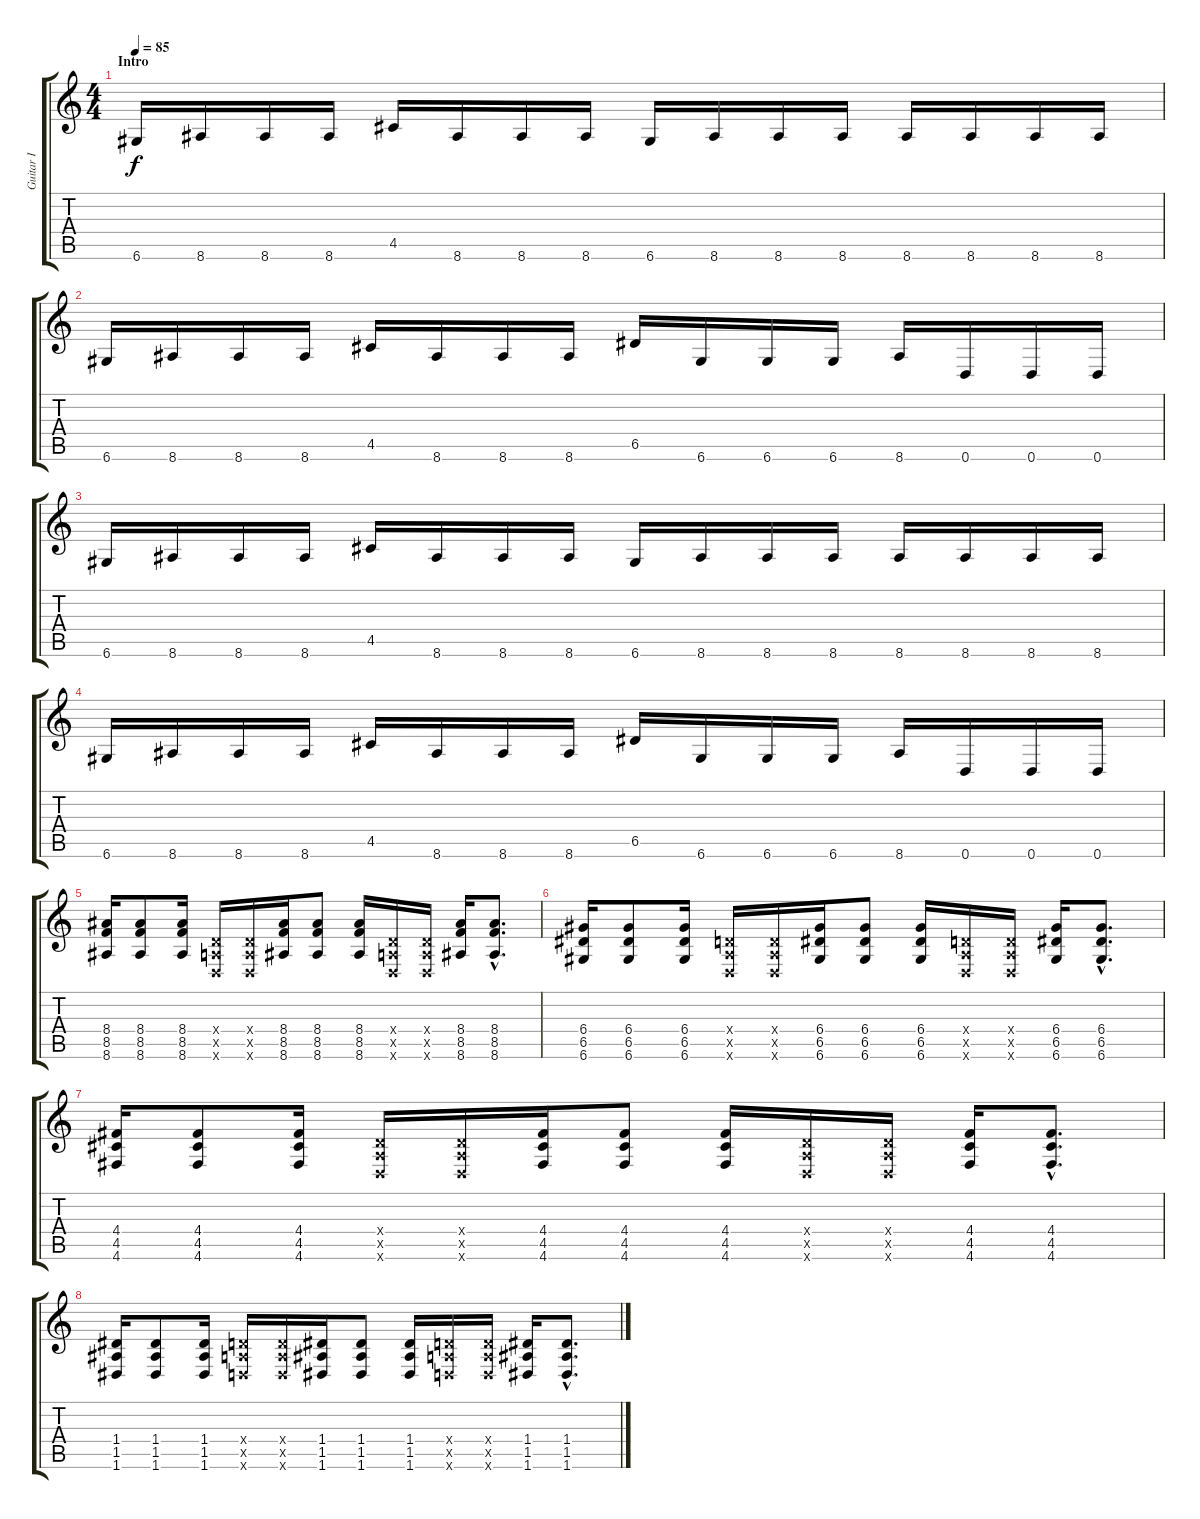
\track ("Guitar I" "Guitar I") {instrument distortionguitar}
\staff {score tabs}
\tuning (E4 B3 G3 D3 A2 D2) {hide}
\ts (4 4)
\section ("" "Intro")
\tempo 85
\clef g2
\ks c
6.6.16{dy f instrument distortionguitar} 8.6.16 8.6.16 8.6.16 4.5.16 8.6.16 8.6.16 8.6.16 6.6.16 8.6.16 8.6.16 8.6.16 8.6.16 8.6.16 8.6.16 8.6.16 |
6.6.16 8.6.16 8.6.16 8.6.16 4.5.16 8.6.16 8.6.16 8.6.16 6.5.16 6.6.16 6.6.16 6.6.16 8.6.16 0.6.16 0.6.16 0.6.16 |
6.6.16 8.6.16 8.6.16 8.6.16 4.5.16 8.6.16 8.6.16 8.6.16 6.6.16 8.6.16 8.6.16 8.6.16 8.6.16 8.6.16 8.6.16 8.6.16 |
6.6.16 8.6.16 8.6.16 8.6.16 4.5.16 8.6.16 8.6.16 8.6.16 6.5.16 6.6.16 6.6.16 6.6.16 8.6.16 0.6.16 0.6.16 0.6.16 |
(8.4 8.5 8.6).16 (8.4 8.5 8.6).8 (8.4 8.5 8.6).16 (0.4{x} 0.5{x} 0.6{x}).16 (0.4{x} 0.5{x} 0.6{x}).16 (8.4 8.5 8.6).16 (8.4 8.5 8.6).8 (8.4 8.5 8.6).16 (0.4{x} 0.5{x} 0.6{x}).16 (0.4{x} 0.5{x} 0.6{x}).16 (8.4 8.5 8.6).16 (8.4{hac} 8.5{hac} 8.6{hac}).8{d} |
(6.4 6.5 6.6).16 (6.4 6.5 6.6).8 (6.4 6.5 6.6).16 (0.4{x} 0.5{x} 0.6{x}).16 (0.4{x} 0.5{x} 0.6{x}).16 (6.4 6.5 6.6).16 (6.4 6.5 6.6).8 (6.4 6.5 6.6).16 (0.4{x} 0.5{x} 0.6{x}).16 (0.4{x} 0.5{x} 0.6{x}).16 (6.4 6.5 6.6).16 (6.4{hac} 6.5{hac} 6.6{hac}).8{d} |
(4.4 4.5 4.6).16 (4.4 4.5 4.6).8 (4.4 4.5 4.6).16 (0.4{x} 0.5{x} 0.6{x}).16 (0.4{x} 0.5{x} 0.6{x}).16 (4.4 4.5 4.6).16 (4.4 4.5 4.6).8 (4.4 4.5 4.6).16 (0.4{x} 0.5{x} 0.6{x}).16 (0.4{x} 0.5{x} 0.6{x}).16 (4.4 4.5 4.6).16 (4.4{hac} 4.5{hac} 4.6{hac}).8{d} |
(1.4 1.5 1.6).16 (1.4 1.5 1.6).8 (1.4 1.5 1.6).16 (0.4{x} 0.5{x} 0.6{x}).16 (0.4{x} 0.5{x} 0.6{x}).16 (1.4 1.5 1.6).16 (1.4 1.5 1.6).8 (1.4 1.5 1.6).16 (0.4{x} 0.5{x} 0.6{x}).16 (0.4{x} 0.5{x} 0.6{x}).16 (1.4 1.5 1.6).16 (1.4{hac} 1.5{hac} 1.6{hac}).8{d}
